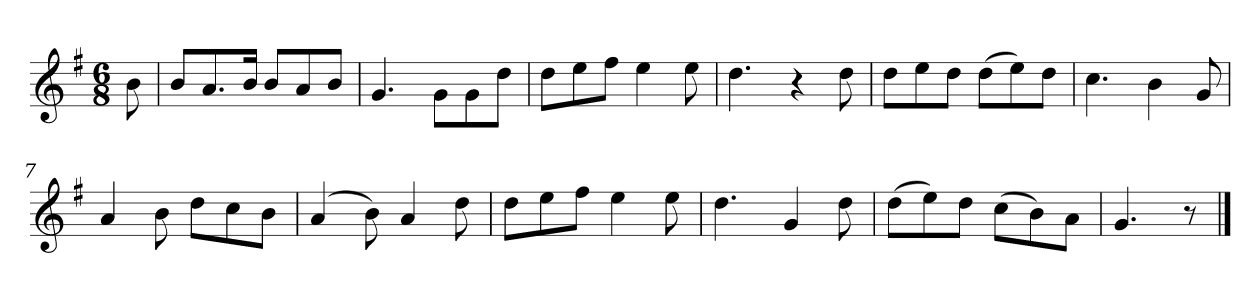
**kern
*part1
*staff1
*k[f#]
*M6/8
*MM120
=
8b
=1
8bL
8.a
16bJk
8bL
8a
8bJ
=2
4.g
8gL
8g
8ddJ
=3
8ddL
8ee
8ff#J
4ee
8ee
=4
4.dd
4r
8dd
=5
8ddL
8ee
8ddJ
(8ddL
8ee)
8ddJ
=6
4.cc
4b
8g
=7
4a
8b
8ddL
8cc
8bJ
=8
(4a
8b)
4a
8dd
=9
8ddL
8ee
8ff#J
4ee
8ee
=10
4.dd
4g
8dd
=11
(8ddL
8ee)
8ddJ
(8ccL
8b)
8aJ
=12
4.g
8r
==
*-
